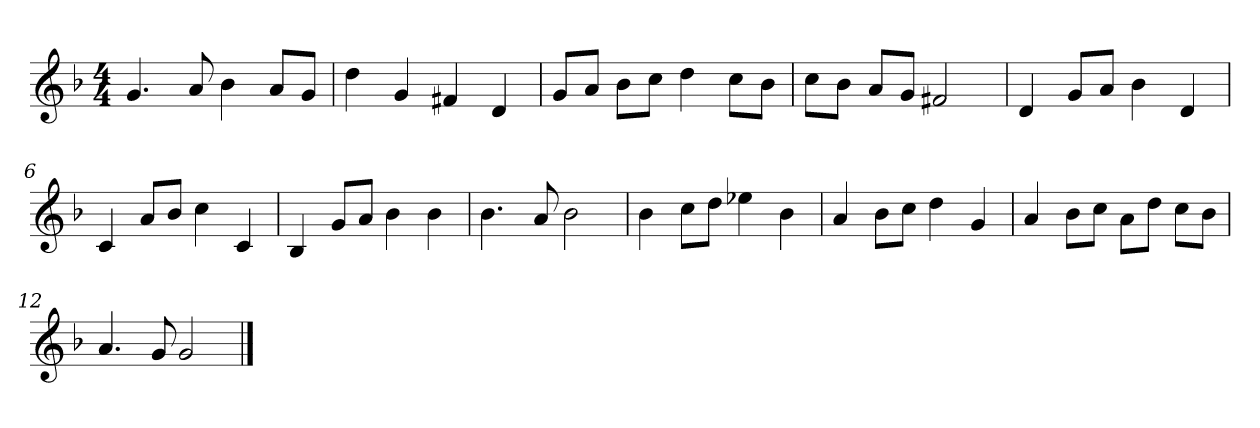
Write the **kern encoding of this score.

**kern
*part1
*staff1
*k[b-]
*M4/4
*MM120
=1
4.g
8a
4b-
8aL
8gJ
=2
4dd
4g
4f#X
4d
=3
8gL
8aJ
8b-L
8ccJ
4dd
8ccL
8b-J
=4
8ccL
8b-J
8aL
8gJ
2f#X
=5
4d
8gL
8aJ
4b-
4d
=6
4c
8aL
8b-J
4cc
4c
=7
4B-
8gL
8aJ
4b-
4b-
=8
4.b-
8a
2b-
=9
4b-
8ccL
8ddJ
4ee-X
4b-
=10
4a
8b-L
8ccJ
4dd
4g
=11
4a
8b-L
8ccJ
8aL
8ddJ
8ccL
8b-J
=12
4.a
8g
2g
==
*-
